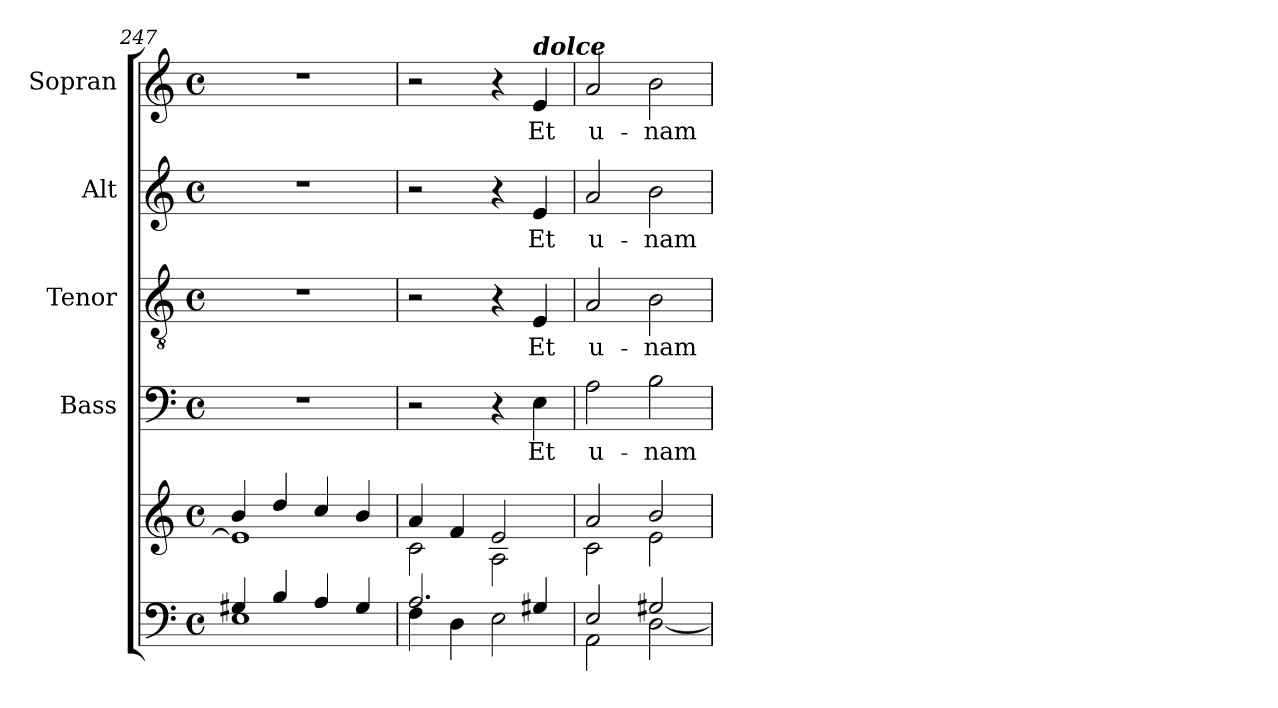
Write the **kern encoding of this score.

**kern	**kern	**kern	**text	**kern	**text	**kern	**text	**kern	**text
*part5	*part5	*part4	*part4	*part3	*part3	*part2	*part2	*part1	*part1
*staff6	*staff5	*staff4	*staff4	*staff3	*staff3	*staff2	*staff2	*staff1	*staff1
*	*	*I"Bass	*	*I"Tenor	*	*I"Alt	*	*I"Sopran	*
*	*	*I'B.	*	*I'T.	*	*I'A.	*	*I'S.	*
*clefF4	*clefG2	*clefF4	*	*clefGv2	*	*clefG2	*	*clefG2	*
*k[]	*k[]	*k[]	*	*k[]	*	*k[]	*	*k[]	*
*C:	*C:	*C:	*	*C:	*	*C:	*	*C:	*
*M4/4	*M4/4	*M4/4	*	*M4/4	*	*M4/4	*	*M4/4	*
*met(c)	*met(c)	*met(c)	*	*met(c)	*	*met(c)	*	*met(c)	*
=247	=247	=247	=247	=247	=247	=247	=247	=247	=247
*^	*^	*	*	*	*	*	*	*	*
4G#X/	1E	4b/	1e]	1r	.	1r	.	1r	.	1r	.
4B/	.	4dd/	.	.	.	.	.	.	.	.	.
4A/	.	4cc/	.	.	.	.	.	.	.	.	.
4G#/	.	4b/	.	.	.	.	.	.	.	.	.
!!LO:LB:g=z
=248	=248	=248	=248	=248	=248	=248	=248	=248	=248	=248	=248
2.A/	4F\	4a/	2c\	2r	.	2r	.	2r	.	2r	.
.	4D\	4f/	.	.	.	.	.	.	.	.	.
.	2E\	2e/	2A\	4r	.	4r	.	4r	.	4r	.
!	!	!	!	!	!	!	!	!	!	!LO:TX:a:Bi:t=dolce	!
!	!	!	!	!	!LO:LY:b	!	!LO:LY:b	!	!LO:LY:b	!	!LO:LY:b
4G#X/	.	.	.	4E\	Et	4E/	Et	4e/	Et	4e/	Et
=249	=249	=249	=249	=249	=249	=249	=249	=249	=249	=249	=249
!	!	!	!	!	!LO:LY:b	!	!LO:LY:b	!	!LO:LY:b	!	!LO:LY:b
2E/	2AA\	2a/	2c\	2A\	u-	2A/	u-	2a/	u-	2a/	u-
!	!	!	!	!	!LO:LY:b	!	!LO:LY:b	!	!LO:LY:b	!	!LO:LY:b
2G#X/	[<2D\	2b/	2e\	2B\	-nam	2B\	-nam	2b\	-nam	2b\	-nam
*v	*v	*	*	*	*	*	*	*	*	*	*
*	*v	*v	*	*	*	*	*	*	*	*
=	=	=	=	=	=	=	=	=	=
*-	*-	*-	*-	*-	*-	*-	*-	*-	*-
